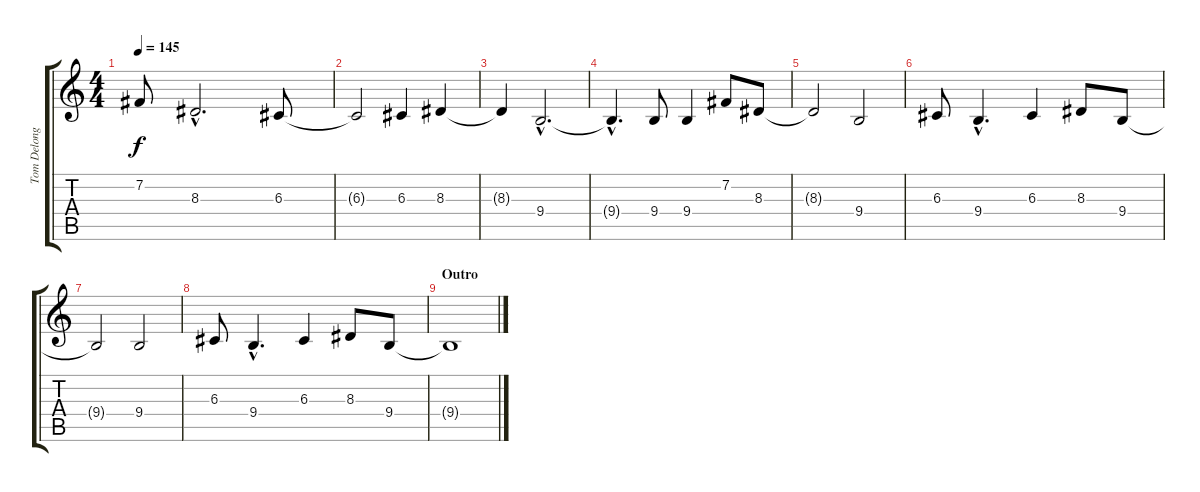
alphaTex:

\track ("Tom Delonge Vocals" "Tom Delong") {instrument flute}
\staff {score tabs}
\tuning (E4 B3 G3 D3 A2 E2) {hide}
\ts (4 4)
\tempo 145
\clef g2
\ks c
7.2.8{dy f} 8.3{hac}.2{d} 6.3.8 |
6.3{t}.2 6.3.4 8.3.4 |
8.3{t}.4 9.4{hac}.2{d} |
9.4{hac t}.4{d} 9.4.8 9.4.4 7.2.8 8.3.8 |
8.3{t}.2 9.4.2 |
6.3.8 9.4{hac}.4{d} 6.3.4 8.3.8 9.4.8 |
9.4{t}.2 9.4.2 |
6.3.8 9.4{hac}.4{d} 6.3.4 8.3.8 9.4.8 |
\section ("" "Outro")
9.4{t}.1
